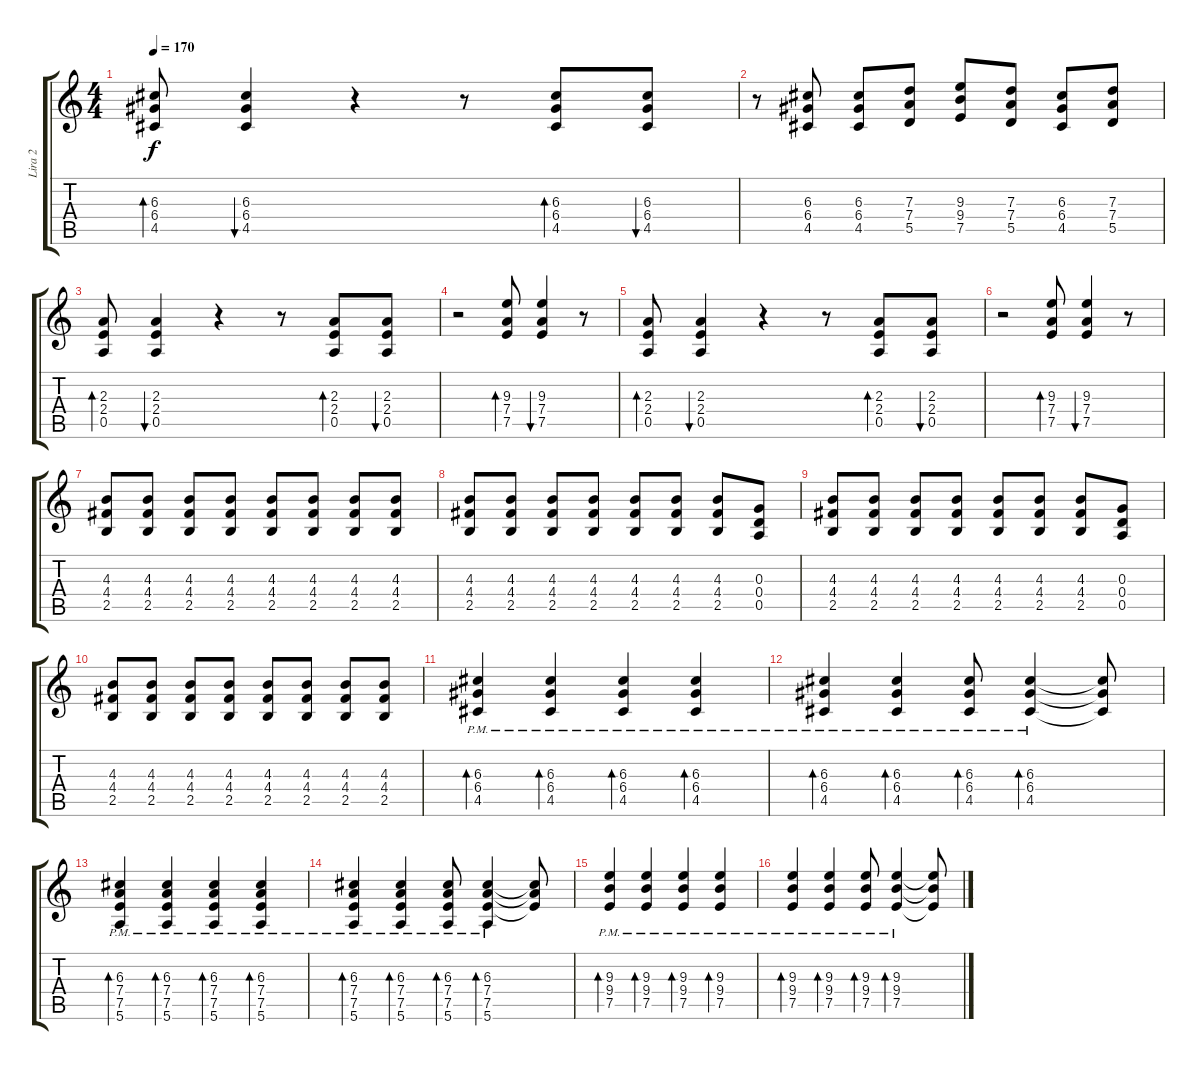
\track ("Lira 2" "Lira 2") {instrument electricguitarmuted}
\staff {score tabs}
\tuning (E4 B3 G3 D3 A2 E2) {hide}
\ts (4 4)
\tempo 170
\clef g2
\ks c
(6.3 6.4 4.5).8{bd 60 dy f} (6.3 6.4 4.5).4{bu 60} r.4 r.8 (6.3 6.4 4.5).8{bd 60} (6.3 6.4 4.5).8{bu 60} |
r.8 (6.3 6.4 4.5).8 (6.3 6.4 4.5).8 (7.3 7.4 5.5).8 (9.3 9.4 7.5).8 (7.3 7.4 5.5).8 (6.3 6.4 4.5).8 (7.3 7.4 5.5).8 |
(2.3 2.4 0.5).8{bd 60} (2.3 2.4 0.5).4{bu 60} r.4 r.8 (2.3 2.4 0.5).8{bd 60} (2.3 2.4 0.5).8{bu 60} |
r.2 (9.3 7.4 7.5).8{bd 60} (9.3 7.4 7.5).4{bu 60} r.8 |
(2.3 2.4 0.5).8{bd 60} (2.3 2.4 0.5).4{bu 60} r.4 r.8 (2.3 2.4 0.5).8{bd 60} (2.3 2.4 0.5).8{bu 60} |
r.2 (9.3 7.4 7.5).8{bd 60} (9.3 7.4 7.5).4{bu 60} r.8 |
(4.3 4.4 2.5).8 (4.3 4.4 2.5).8 (4.3 4.4 2.5).8 (4.3 4.4 2.5).8 (4.3 4.4 2.5).8 (4.3 4.4 2.5).8 (4.3 4.4 2.5).8 (4.3 4.4 2.5).8 |
(4.3 4.4 2.5).8 (4.3 4.4 2.5).8 (4.3 4.4 2.5).8 (4.3 4.4 2.5).8 (4.3 4.4 2.5).8 (4.3 4.4 2.5).8 (4.3 4.4 2.5).8 (0.3 0.4 0.5).8 |
(4.3 4.4 2.5).8 (4.3 4.4 2.5).8 (4.3 4.4 2.5).8 (4.3 4.4 2.5).8 (4.3 4.4 2.5).8 (4.3 4.4 2.5).8 (4.3 4.4 2.5).8 (0.3 0.4 0.5).8 |
(4.3 4.4 2.5).8 (4.3 4.4 2.5).8 (4.3 4.4 2.5).8 (4.3 4.4 2.5).8 (4.3 4.4 2.5).8 (4.3 4.4 2.5).8 (4.3 4.4 2.5).8 (4.3 4.4 2.5).8 |
(6.3 6.4{pm} 4.5).4{bd 120} (6.3 6.4{pm} 4.5).4{bd 60} (6.3 6.4{pm} 4.5).4{bd 60} (6.3 6.4{pm} 4.5).4{bd 60} |
(6.3 6.4{pm} 4.5).4{bd 60} (6.3 6.4{pm} 4.5).4{bd 60} (6.3 6.4{pm} 4.5).8{bd 60} (6.3 6.4{pm} 4.5).4{bd 60} (6.3{t} 6.4{t} 4.5{t}).8 |
(6.3 7.4{pm} 7.5 5.6).4{bd 120} (6.3 7.4{pm} 7.5 5.6).4{bd 120} (6.3 7.4{pm} 7.5 5.6).4{bd 120} (6.3 7.4{pm} 7.5 5.6).4{bd 120} |
(6.3 7.4{pm} 7.5 5.6).4{bd 120} (6.3 7.4{pm} 7.5 5.6).4{bd 120} (6.3 7.4{pm} 7.5 5.6).8{bd 120} (6.3 7.4{pm} 7.5 5.6).4{bd 120} (6.3{t} 7.4{t} 7.5{t}).8 |
(9.3 9.4{pm} 7.5).4{bd 120} (9.3 9.4{pm} 7.5).4{bd 120} (9.3 9.4{pm} 7.5).4{bd 120} (9.3 9.4{pm} 7.5).4{bd 120} |
(9.3 9.4{pm} 7.5).4{bd 120} (9.3 9.4{pm} 7.5).4{bd 120} (9.3 9.4{pm} 7.5).8{bd 120} (9.3 9.4{pm} 7.5).4{bd 120} (9.3{t} 9.4{t} 7.5{t}).8
